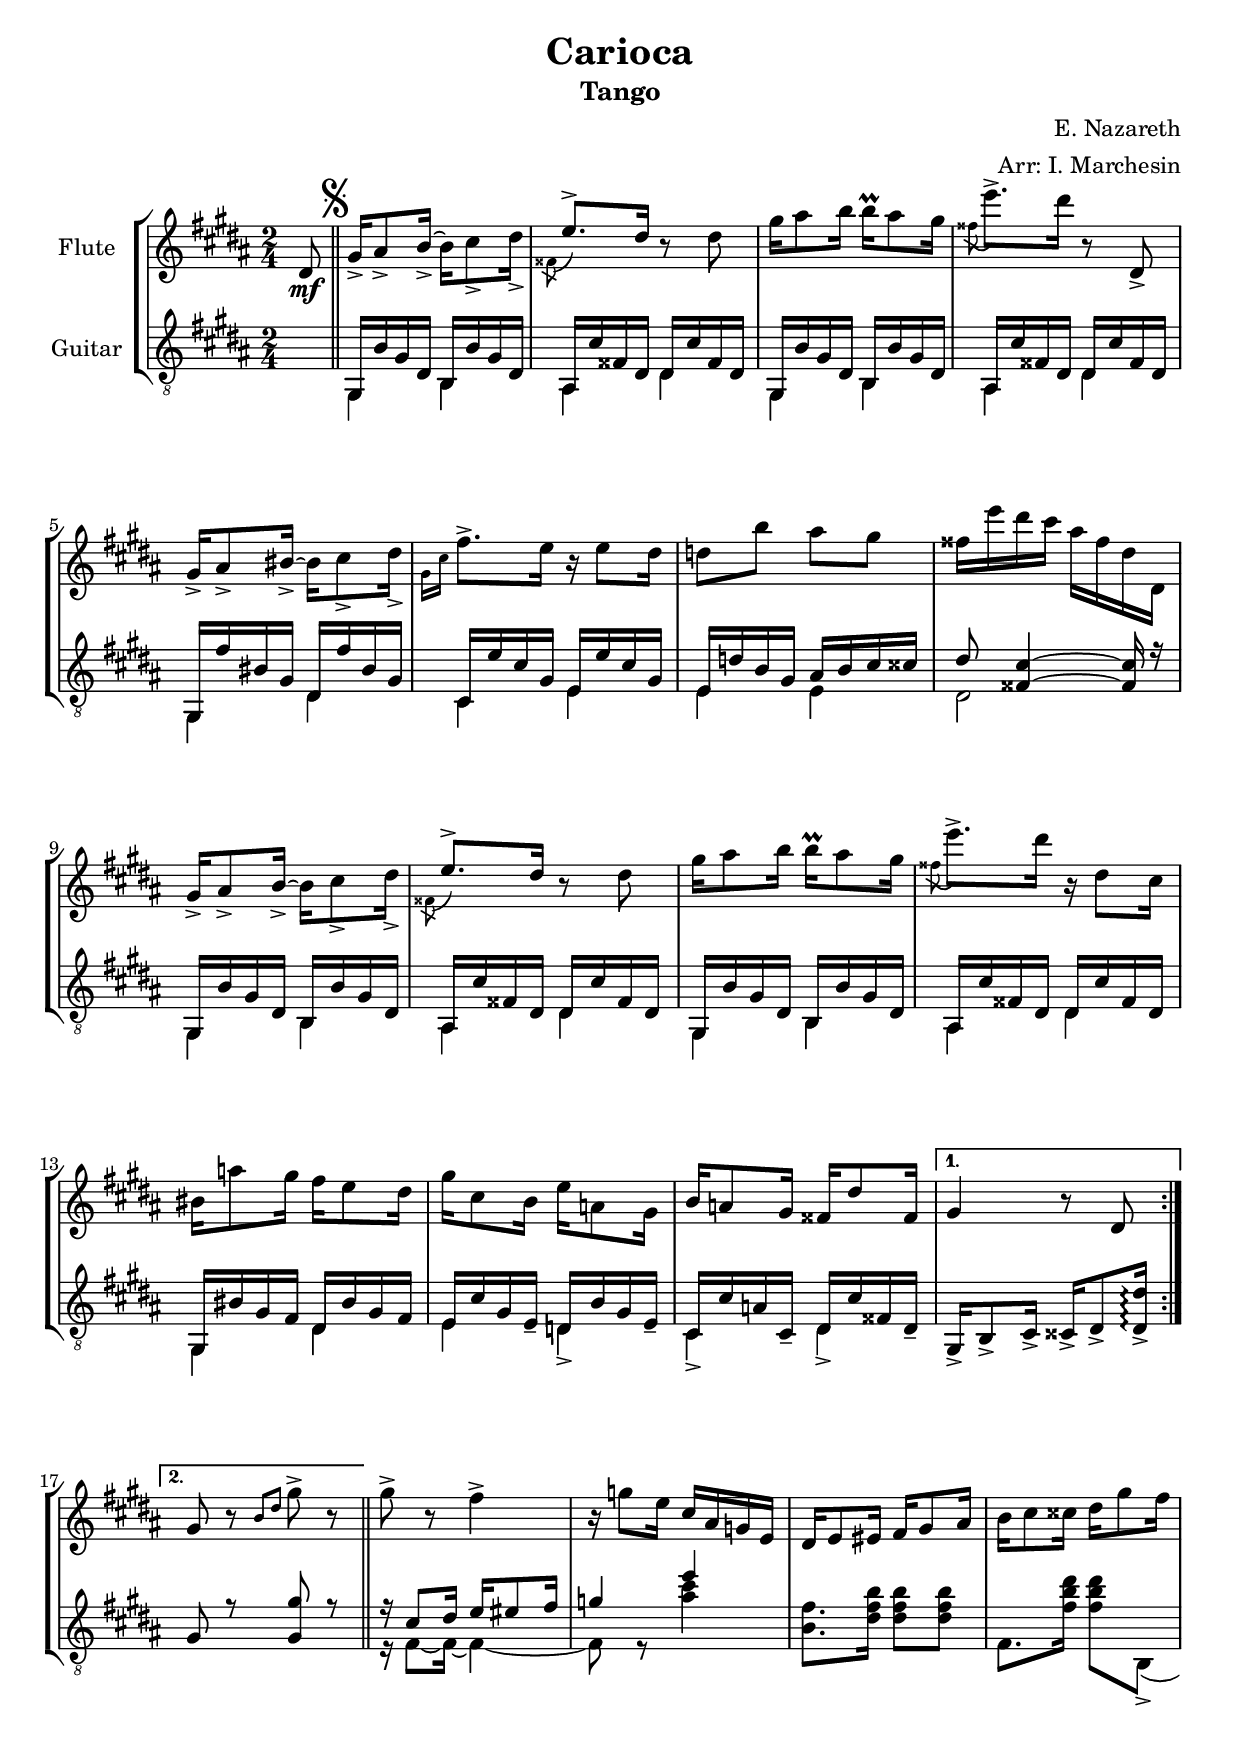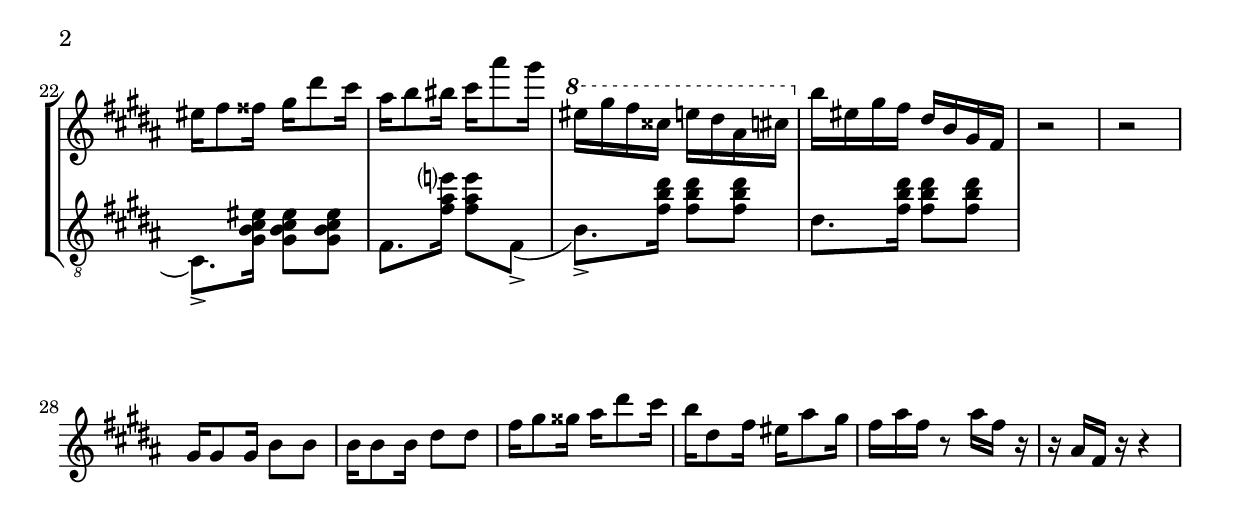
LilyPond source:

\header {
  title = "Carioca"
  subtitle = "Tango"
  composer = "E. Nazareth"
  arranger = "Arr: I. Marchesin"
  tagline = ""
}

global =
{
  \time 2/4
  \key b \major
}

Flute =
\new Voice {
  \relative c' {
  \clef treble
    \partial 8 dis8\mf | \bar "||" \mark \markup { \musicglyph "scripts.segno" }
    \repeat volta 2 {
    gis16_> ais8_> b16_>~ b cis8_> dis16_> |
    \voiceTwo \acciaccatura fisis,8 \voiceOne e'8.-> dis16 \oneVoice r8 dis |
    gis16 ais8 b16 b\prall ais8 gis16 |
    \voiceTwo \acciaccatura fisis8 \oneVoice e'8.-> dis16 r8 dis,,_> |
    gis16_> ais8_> bis16_>~ bis cis8_> dis16_> | %5
    \voiceTwo \grace { gis,16 cis } \oneVoice fis8.-> e16 r e8 dis16 |
    d8 b' ais gis |
    fisis16 e' dis cis ais fisis dis dis, |
    gis16_> ais8_> b16_>~ b cis8_> dis16_> |
    \voiceTwo \acciaccatura fisis,8 \voiceOne e'8.-> dis16 \oneVoice r8 dis | %10
    gis16 ais8 b16 b\prall ais8 gis16 |
    \voiceTwo \acciaccatura fisis8 \oneVoice e'8.-> dis16 r dis,8 cis16 |
    bis16 a'8 gis16 fis e8 dis16 |
    gis cis,8 b16 e a,8 gis16 |
    b a8 gis16 fisis dis'8 fisis,16 | %15
    }
    \alternative {
    {gis4 r8 dis | }
    {gis8 r \grace { b dis } gis8-> r | }
    }
    gis8-> r fis4-> |
    r16 g8 e16 cis ais g e |
    dis e8 eis16 fis gis8 ais16 | %20
    b cis8 cisis16 dis gis8 fis16 |
    eis fis8 fisis16 gis dis'8 cis16 |
    ais b8 bis16 cis ais'8 gis16 |
    \ottava #1
    eis gis fis cisis e dis ais cis |
    \ottava #0
    b eis, gis fis dis b gis fis | %25
    r2 |
    r |
    gis16 gis8 gis16 b8 b |
    b16 b8 b16 dis8 dis |
    fis16 gis8 gisis16 ais dis8 cis16 | %30
    b16 dis,8 fis16 eis ais8 gis16 |
    fis[ ais fis] r8 ais16 fis r |
    r ais, fis r r4 |
    
  }
}

GuitarSopra = 
\new Voice {
  \relative c {
  \voiceOne
  \clef "treble_8"
    \partial 8 \once \hideNotes r8 | \mark \markup { \musicglyph "scripts.segno" }
    \repeat volta 2 {
    gis16 b' gis dis b b' gis dis |
    ais cis' fisis, dis dis cis' fisis, dis |
    gis,16 b' gis dis b b' gis dis |
    ais cis' fisis, dis dis cis' fisis, dis |
    gis, fis'' bis, gis dis fis' bis, gis | %5
    cis, e' cis gis e e' cis gis |
    e d' b gis ais b cis cisis |
    dis8 <fisis, cis'>4~ <fisis cis'>16 r |
    gis,16 b' gis dis b b' gis dis |
    ais cis' fisis, dis dis cis' fisis, dis | %10
    gis,16 b' gis dis b b' gis dis |
    ais cis' fisis, dis dis cis' fisis, dis |
    gis, bis' gis fis dis bis' gis fis |
    e cis' gis e_- d b' gis e_- |
    cis cis' a cis,_- dis cis' fisis, dis_- | %15
    }
    \alternative {
    { gis,_> b8_> cis16_> cisis_> dis8_> <dis_> dis'>16\arpeggio | } 
    { gis8 r <gis gis'> r | \bar "||"}
    }
    r16 cis8 dis16 e eis8 fis16 |
    g4 e' |
    \once \hideNotes r2 | %20
    \once \hideNotes r2 |
    \once \hideNotes r2 |
    \once \hideNotes r2 |
    \once \hideNotes r2 |
    \once \hideNotes r2 | %25
  }
}

GuitarSotto =
\new Voice {
  \relative c {
  \voiceTwo
  \clef "treble_8"
    \partial 8 \once \hideNotes r8 |
    \repeat volta 2 {
    gis4 b |
    ais dis |
    gis,4 b |
    ais dis |
    gis, dis' | %5
    cis e |
    e e |
    dis2 |
    gis,4 b |
    ais dis | %10
    gis, b |
    ais dis |
    gis, dis' |
    e d_> |
    cis_> dis_> | %15
    }
    \alternative {
    {\once \hideNotes r2 | }
    {\once \hideNotes r2 | }
    }
    r16 fis8~ fis16~ fis4~ |
    fis8 r <ais' cis>4 |
    <b, fis'>8. <dis fis b>16 <dis fis b>8 <dis fis b> | %20
    fis,8. <fis' b dis>16 <fis b dis>8 b,,(_> |
    cis8.)_> <gis' b cis eis>16 <gis b cis eis>8 <gis b cis eis> |
    fis8. <fis' ais e'?>16 <fis ais e'>8 fis,(_> |
    b8.)_> <fis' b dis>16 <fis b dis>8 <fis b dis> |
    dis8. <fis b dis>16 <fis b dis>8 <fis b dis> |
  }
}



music = {
  <<
    \tag #'score \tag #'vn1
    \new Staff \with { instrumentName = "Flute" }
    << \global \Flute >>
    
    \tag #'score \tag #'gtr
    \new Staff = "guitar" \with { instrumentName = "Guitar" }
    <<
    \global
    \context Voice = "upper" { \GuitarSopra }
    \context Voice = "lower" { \GuitarSotto }
    >>
  >>
}


%poi questo sarà da togliere e mettere in un file separato
\score {
  \new StaffGroup \keepWithTag #'score \music
  \layout { }
  \midi { }
}